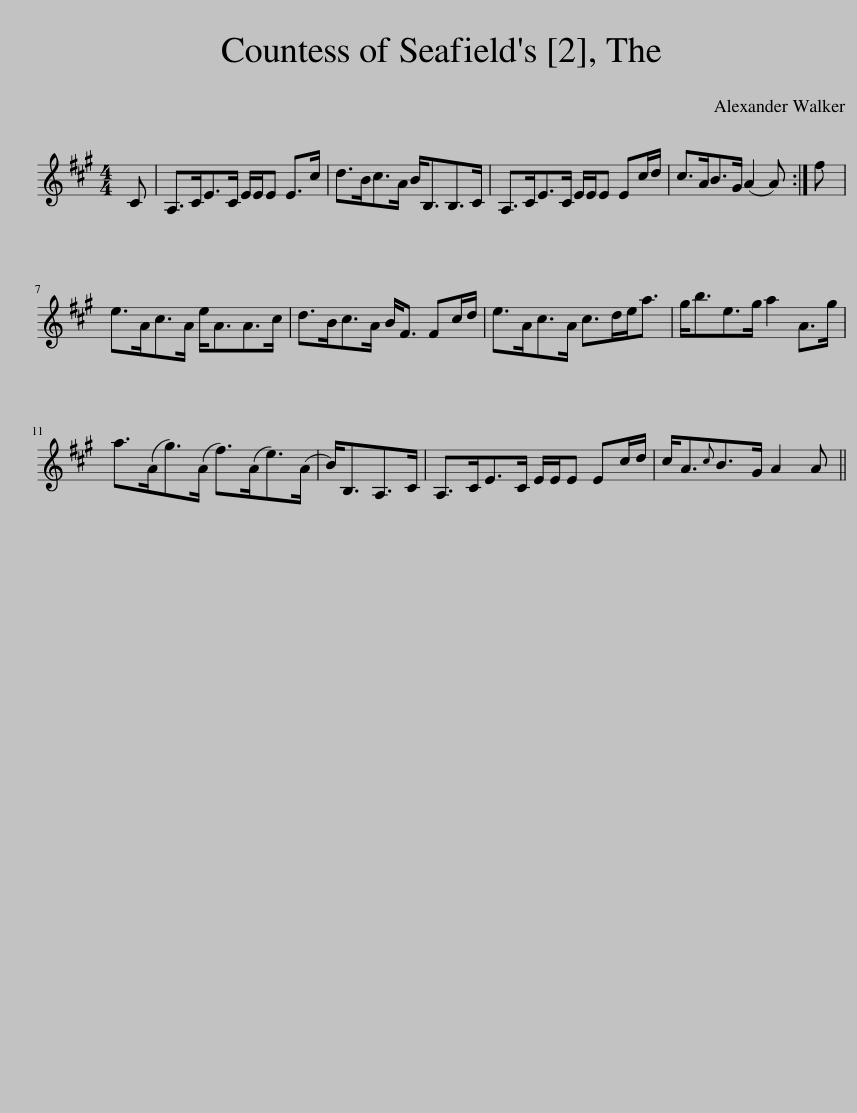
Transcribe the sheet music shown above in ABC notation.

X:1
L:1/8
M:4/4
I:linebreak $
K:A
V:1 treble
V:1
 C | A,>CE>C E/E/E E>c | d>Bc>A B<B,B,>C | A,>CE>C E/E/E Ec/d/ | c>AB>G (A2 A) :| %5
 f |$ e>Ac>A e<AA>c | d>Bc>A B<F Fc/d/ | e>Ac>A c>de<a | g<be>g a2 A>g |$ %10
 a>(Ag>)(A f>)(Ae>)(A | B<)B,A,>C | A,>CE>C E/E/E Ec/d/ | c<A{c}B>G A2 A || %14
